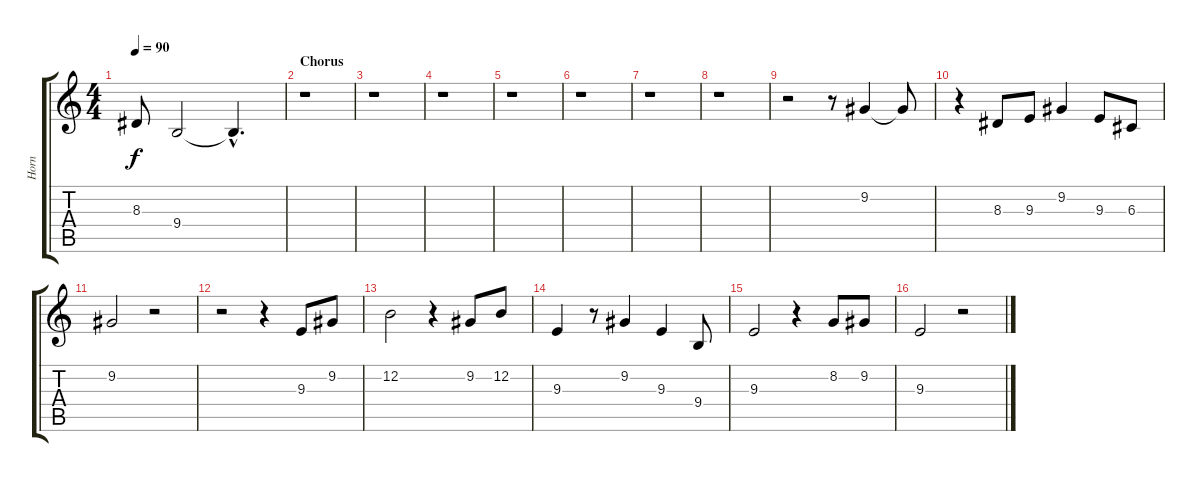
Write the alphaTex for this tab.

\track ("Horn" "Horn") {instrument tuba}
\staff {score tabs}
\tuning (E4 B3 G3 D3 A2 E2) {hide}
\ts (4 4)
\tempo 90
\clef g2
\ks c
8.3{t}.8{dy f} 9.4.2 9.4{hac t}.4{d} |
\section ("" "Chorus")
r.1 |
r.1 |
r.1 |
r.1 |
r.1 |
r.1 |
r.1 |
r.2 r.8 9.2.4 9.2{t}.8 |
r.4 8.3.8 9.3.8 9.2.4 9.3.8 6.3.8 |
9.2.2 r.2 |
r.2 r.4 9.3.8 9.2.8 |
12.2.2 r.4 9.2.8 12.2.8 |
9.3.4 r.8 9.2.4 9.3.4 9.4.8 |
9.3.2 r.4 8.2.8 9.2.8 |
9.3.2 r.2
